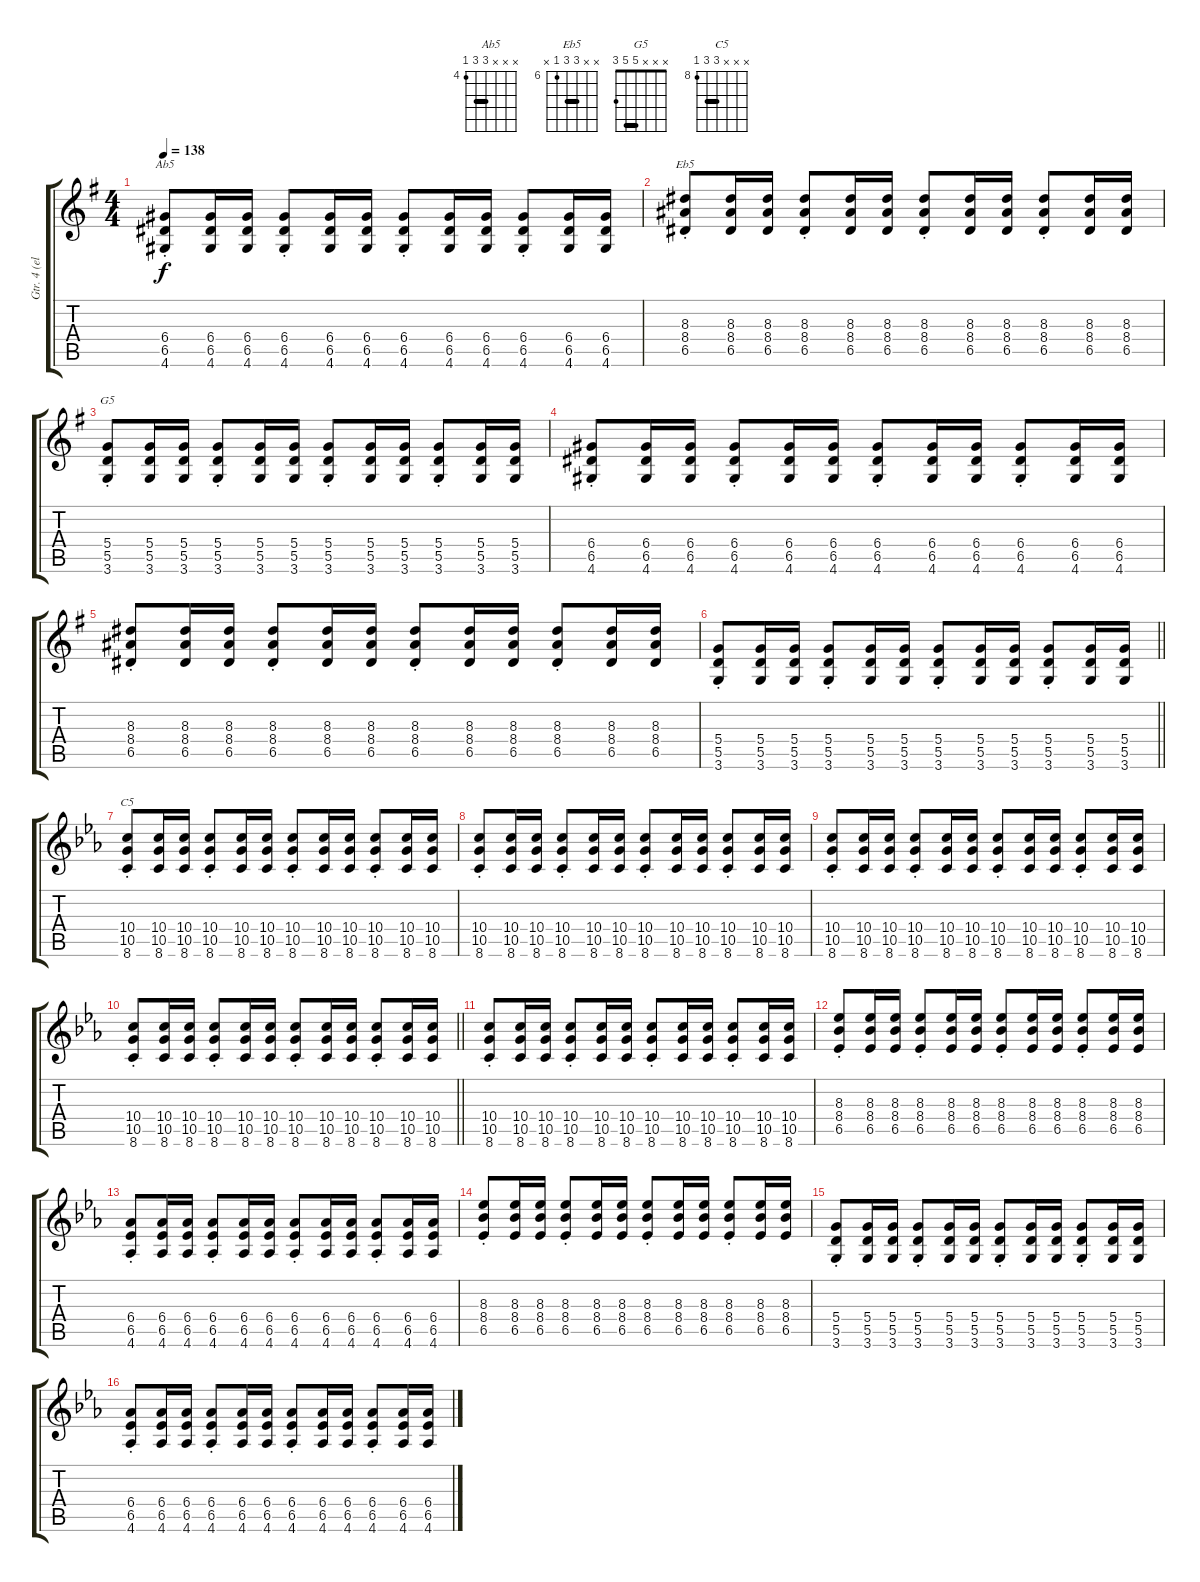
\track ("Gtr. 4 (elec.)" "Gtr. 4 (el") {instrument electricguitarjazz}
\staff {score tabs}
\tuning (E4 B3 G3 D3 A2 E2) {hide}
\chord ("Ab5" x x x 6 6 4) {firstfret 4 barre 6}
\chord ("Eb5" x x 8 8 6 x) {firstfret 6 barre 8}
\chord ("G5" x x x 5 5 3) {barre 5}
\chord ("C5" x x x 10 10 8) {firstfret 8 barre 10}
\ts (4 4)
\tempo 138
\clef g2
\ks g
(6.4{st} 6.5{st} 4.6{st}).8{ch "Ab5" dy f} (6.4 6.5 4.6).16 (6.4 6.5 4.6).16 (6.4{st} 6.5{st} 4.6{st}).8 (6.4 6.5 4.6).16 (6.4 6.5 4.6).16 (6.4{st} 6.5{st} 4.6{st}).8 (6.4 6.5 4.6).16 (6.4 6.5 4.6).16 (6.4{st} 6.5{st} 4.6{st}).8 (6.4 6.5 4.6).16 (6.4 6.5 4.6).16 |
(8.3 8.4{st} 6.5{st}).8{ch "Eb5"} (8.3 8.4 6.5).16 (8.3 8.4 6.5).16 (8.3 8.4{st} 6.5{st}).8 (8.3 8.4 6.5).16 (8.3 8.4 6.5).16 (8.3 8.4{st} 6.5{st}).8 (8.3 8.4 6.5).16 (8.3 8.4 6.5).16 (8.3 8.4{st} 6.5{st}).8 (8.3 8.4 6.5).16 (8.3 8.4 6.5).16 |
(5.4{st} 5.5{st} 3.6{st}).8{ch "G5"} (5.4 5.5 3.6).16 (5.4 5.5 3.6).16 (5.4{st} 5.5{st} 3.6{st}).8 (5.4 5.5 3.6).16 (5.4 5.5 3.6).16 (5.4{st} 5.5{st} 3.6{st}).8 (5.4 5.5 3.6).16 (5.4 5.5 3.6).16 (5.4{st} 5.5{st} 3.6{st}).8 (5.4 5.5 3.6).16 (5.4 5.5 3.6).16 |
(6.4{st} 6.5{st} 4.6{st}).8 (6.4 6.5 4.6).16 (6.4 6.5 4.6).16 (6.4{st} 6.5{st} 4.6{st}).8 (6.4 6.5 4.6).16 (6.4 6.5 4.6).16 (6.4{st} 6.5{st} 4.6{st}).8 (6.4 6.5 4.6).16 (6.4 6.5 4.6).16 (6.4{st} 6.5{st} 4.6{st}).8 (6.4 6.5 4.6).16 (6.4 6.5 4.6).16 |
(8.3 8.4{st} 6.5{st}).8 (8.3 8.4 6.5).16 (8.3 8.4 6.5).16 (8.3 8.4{st} 6.5{st}).8 (8.3 8.4 6.5).16 (8.3 8.4 6.5).16 (8.3 8.4{st} 6.5{st}).8 (8.3 8.4 6.5).16 (8.3 8.4 6.5).16 (8.3 8.4{st} 6.5{st}).8 (8.3 8.4 6.5).16 (8.3 8.4 6.5).16 |
\barLineRight lightlight
(5.4{st} 5.5{st} 3.6{st}).8 (5.4 5.5 3.6).16 (5.4 5.5 3.6).16 (5.4{st} 5.5{st} 3.6{st}).8 (5.4 5.5 3.6).16 (5.4 5.5 3.6).16 (5.4{st} 5.5{st} 3.6{st}).8 (5.4 5.5 3.6).16 (5.4 5.5 3.6).16 (5.4{st} 5.5{st} 3.6{st}).8 (5.4 5.5 3.6).16 (5.4 5.5 3.6).16 |
\section ("" "")
\ks eb
(10.4{st} 10.5{st} 8.6{st}).8{ch "C5"} (10.4 10.5 8.6).16 (10.4 10.5 8.6).16 (10.4{st} 10.5{st} 8.6{st}).8 (10.4 10.5 8.6).16 (10.4 10.5 8.6).16 (10.4{st} 10.5{st} 8.6{st}).8 (10.4 10.5 8.6).16 (10.4 10.5 8.6).16 (10.4{st} 10.5{st} 8.6{st}).8 (10.4 10.5 8.6).16 (10.4 10.5 8.6).16 |
(10.4{st} 10.5{st} 8.6{st}).8 (10.4 10.5 8.6).16 (10.4 10.5 8.6).16 (10.4{st} 10.5{st} 8.6{st}).8 (10.4 10.5 8.6).16 (10.4 10.5 8.6).16 (10.4{st} 10.5{st} 8.6{st}).8 (10.4 10.5 8.6).16 (10.4 10.5 8.6).16 (10.4{st} 10.5{st} 8.6{st}).8 (10.4 10.5 8.6).16 (10.4 10.5 8.6).16 |
(10.4{st} 10.5{st} 8.6{st}).8 (10.4 10.5 8.6).16 (10.4 10.5 8.6).16 (10.4{st} 10.5{st} 8.6{st}).8 (10.4 10.5 8.6).16 (10.4 10.5 8.6).16 (10.4{st} 10.5{st} 8.6{st}).8 (10.4 10.5 8.6).16 (10.4 10.5 8.6).16 (10.4{st} 10.5{st} 8.6{st}).8 (10.4 10.5 8.6).16 (10.4 10.5 8.6).16 |
\barLineRight lightlight
(10.4{st} 10.5{st} 8.6{st}).8 (10.4 10.5 8.6).16 (10.4 10.5 8.6).16 (10.4{st} 10.5{st} 8.6{st}).8 (10.4 10.5 8.6).16 (10.4 10.5 8.6).16 (10.4{st} 10.5{st} 8.6{st}).8 (10.4 10.5 8.6).16 (10.4 10.5 8.6).16 (10.4{st} 10.5{st} 8.6{st}).8 (10.4 10.5 8.6).16 (10.4 10.5 8.6).16 |
\section ("" "")
(10.4{st} 10.5{st} 8.6{st}).8 (10.4 10.5 8.6).16 (10.4 10.5 8.6).16 (10.4{st} 10.5{st} 8.6{st}).8 (10.4 10.5 8.6).16 (10.4 10.5 8.6).16 (10.4{st} 10.5{st} 8.6{st}).8 (10.4 10.5 8.6).16 (10.4 10.5 8.6).16 (10.4{st} 10.5{st} 8.6{st}).8 (10.4 10.5 8.6).16 (10.4 10.5 8.6).16 |
(8.3 8.4{st} 6.5{st}).8 (8.3 8.4 6.5).16 (8.3 8.4 6.5).16 (8.3 8.4{st} 6.5{st}).8 (8.3 8.4 6.5).16 (8.3 8.4 6.5).16 (8.3 8.4{st} 6.5{st}).8 (8.3 8.4 6.5).16 (8.3 8.4 6.5).16 (8.3 8.4{st} 6.5{st}).8 (8.3 8.4 6.5).16 (8.3 8.4 6.5).16 |
(6.4{st} 6.5{st} 4.6{st}).8 (6.4 6.5 4.6).16 (6.4 6.5 4.6).16 (6.4{st} 6.5{st} 4.6{st}).8 (6.4 6.5 4.6).16 (6.4 6.5 4.6).16 (6.4{st} 6.5{st} 4.6{st}).8 (6.4 6.5 4.6).16 (6.4 6.5 4.6).16 (6.4{st} 6.5{st} 4.6{st}).8 (6.4 6.5 4.6).16 (6.4 6.5 4.6).16 |
(8.3 8.4{st} 6.5{st}).8 (8.3 8.4 6.5).16 (8.3 8.4 6.5).16 (8.3 8.4{st} 6.5{st}).8 (8.3 8.4 6.5).16 (8.3 8.4 6.5).16 (8.3 8.4{st} 6.5{st}).8 (8.3 8.4 6.5).16 (8.3 8.4 6.5).16 (8.3 8.4{st} 6.5{st}).8 (8.3 8.4 6.5).16 (8.3 8.4 6.5).16 |
(5.4{st} 5.5{st} 3.6{st}).8 (5.4 5.5 3.6).16 (5.4 5.5 3.6).16 (5.4{st} 5.5{st} 3.6{st}).8 (5.4 5.5 3.6).16 (5.4 5.5 3.6).16 (5.4{st} 5.5{st} 3.6{st}).8 (5.4 5.5 3.6).16 (5.4 5.5 3.6).16 (5.4{st} 5.5{st} 3.6{st}).8 (5.4 5.5 3.6).16 (5.4 5.5 3.6).16 |
(6.4{st} 6.5{st} 4.6{st}).8 (6.4 6.5 4.6).16 (6.4 6.5 4.6).16 (6.4{st} 6.5{st} 4.6{st}).8 (6.4 6.5 4.6).16 (6.4 6.5 4.6).16 (6.4{st} 6.5{st} 4.6{st}).8 (6.4 6.5 4.6).16 (6.4 6.5 4.6).16 (6.4{st} 6.5{st} 4.6{st}).8 (6.4 6.5 4.6).16 (6.4 6.5 4.6).16
